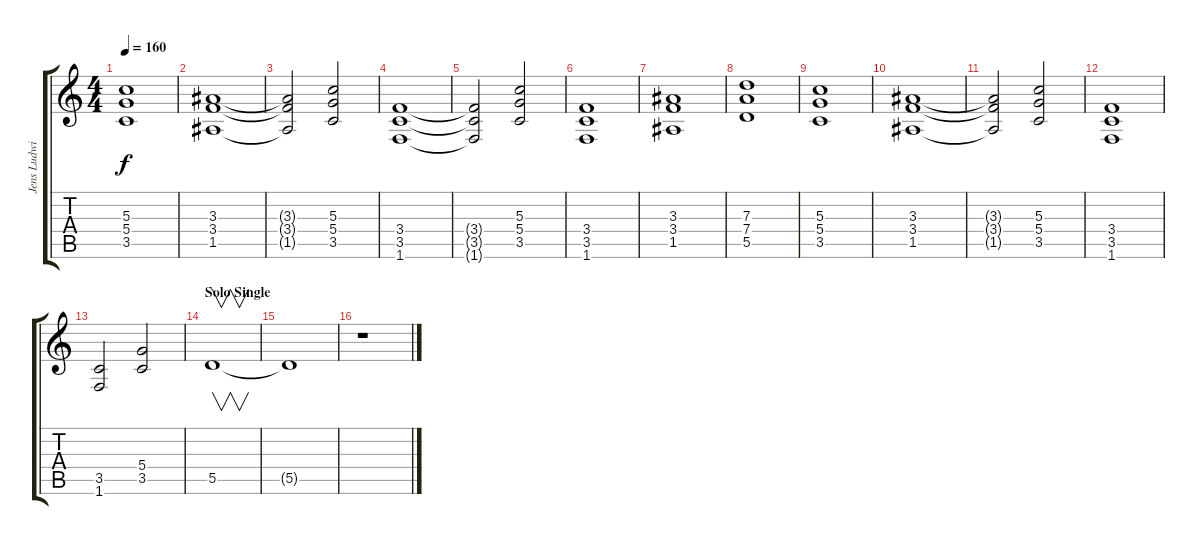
\track ("Jens Ludwig" "Jens Ludwi") {instrument distortionguitar}
\staff {score tabs}
\tuning (E4 B3 G3 D3 A2 E2) {hide}
\ts (4 4)
\tempo 160
\clef g2
\ks c
(5.3 5.4 3.5).1{dy f} |
(3.3 3.4 1.5).1 |
(3.3{t} 3.4{t} 1.5{t}).2 (5.3 5.4 3.5).2 |
(3.4 3.5 1.6).1 |
(3.4{t} 3.5{t} 1.6{t}).2 (5.3 5.4 3.5).2 |
(3.4 3.5 1.6).1 |
(3.3 3.4 1.5).1 |
(7.3 7.4 5.5).1 |
(5.3 5.4 3.5).1 |
(3.3 3.4 1.5).1 |
(3.3{t} 3.4{t} 1.5{t}).2 (5.3 5.4 3.5).2 |
(3.4 3.5 1.6).1 |
(3.5 1.6).2 (5.4 3.5).2 |
\section ("" "Solo Single")
5.5.1{v} |
5.5{t}.1 |
r.1
